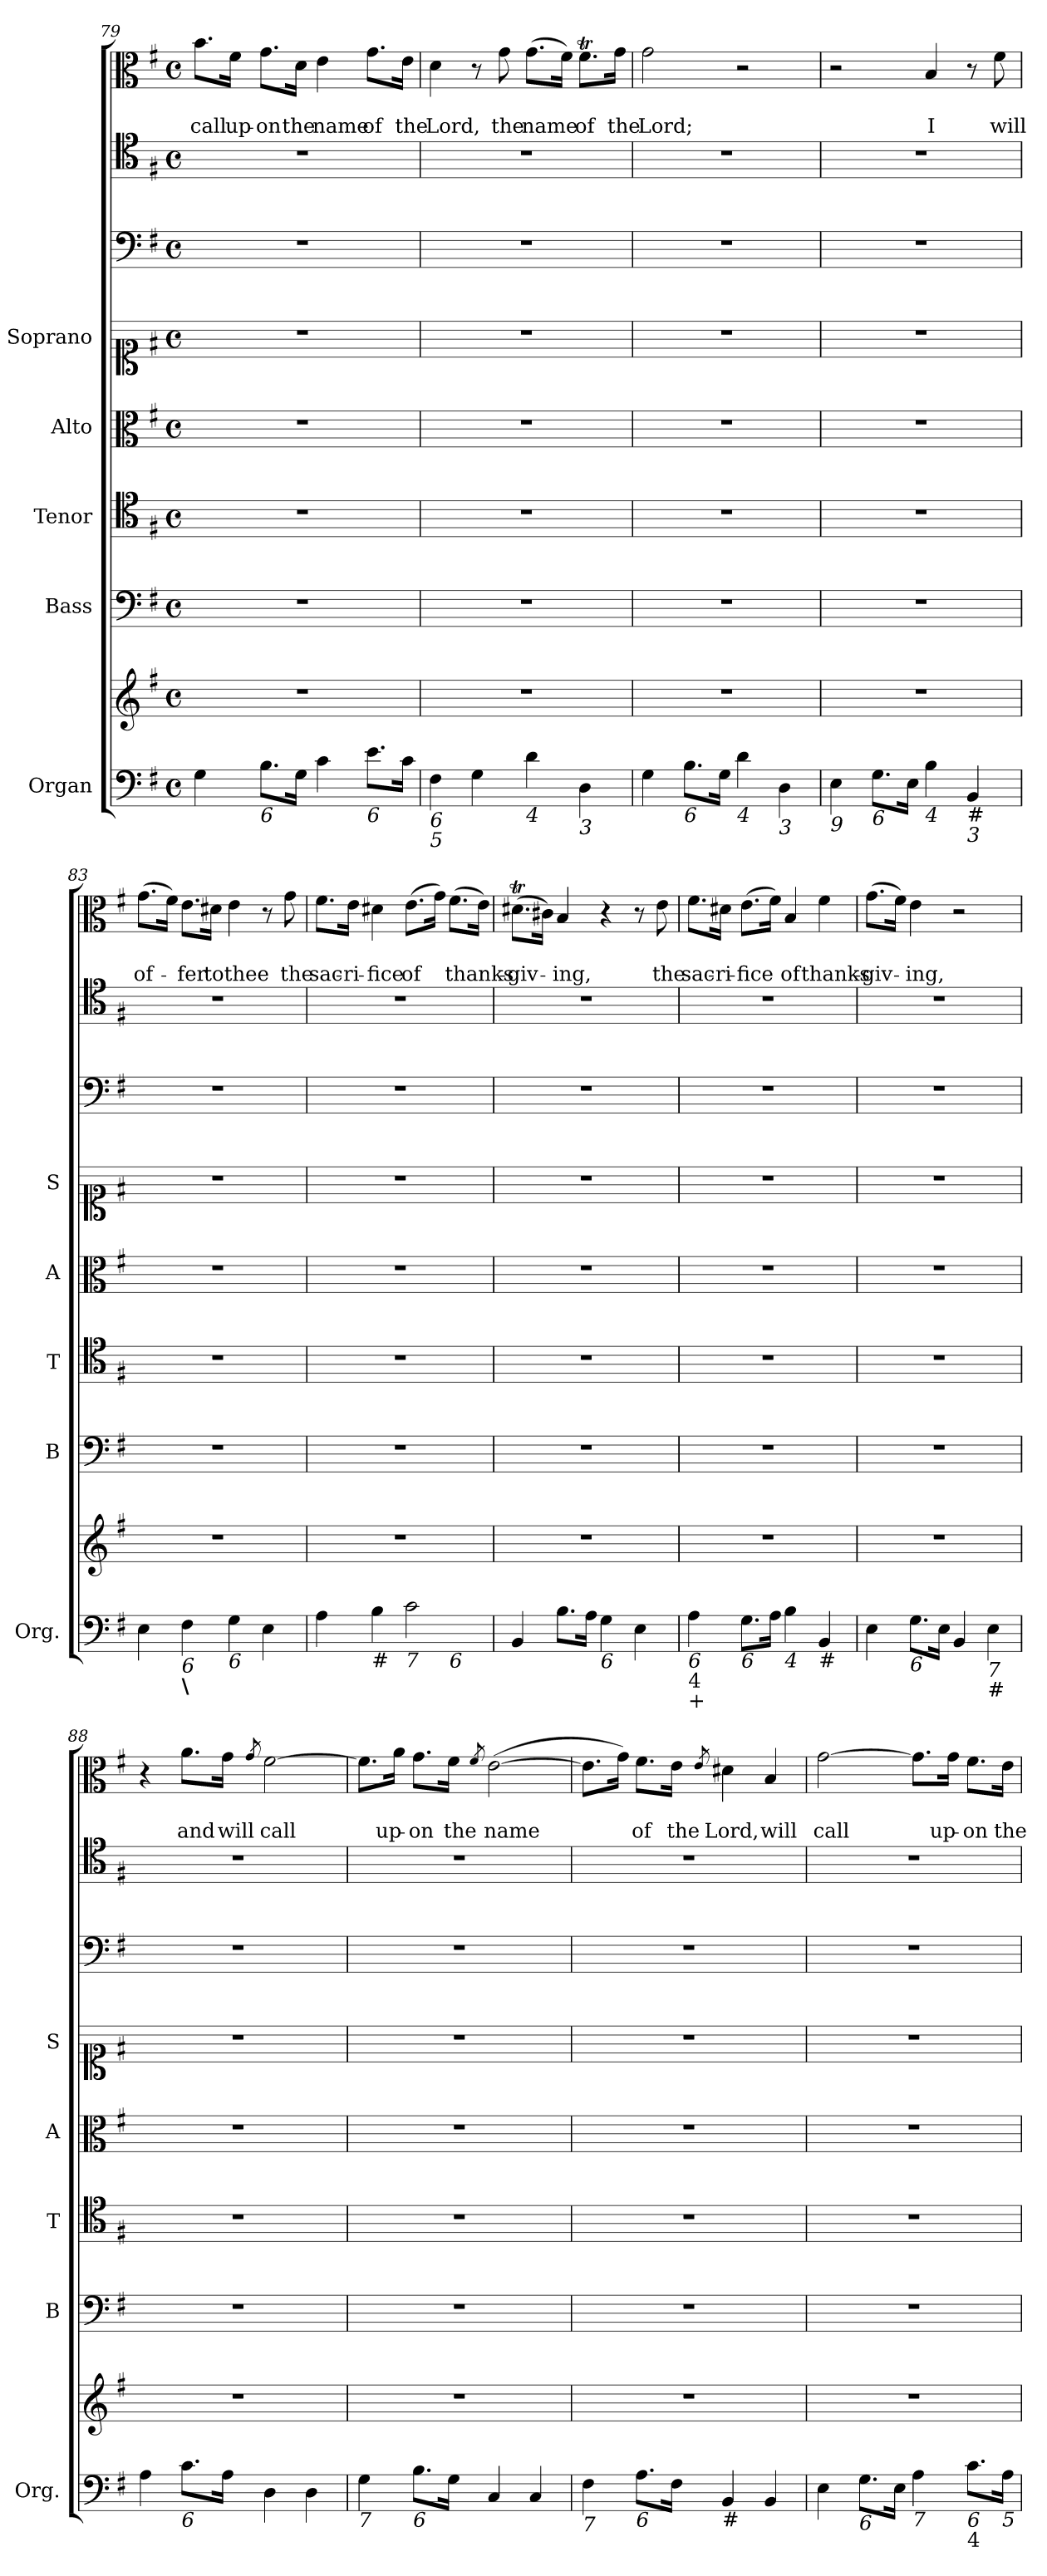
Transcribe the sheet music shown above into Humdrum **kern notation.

**kern	**kern	**kern	**kern	**kern	**kern	**kern	**kern	**kern	**text	**text
*part8	*part8	*part7	*part6	*part5	*part4	*part3	*part2	*part1	*part1	*part1
*staff9	*staff8	*staff7	*staff6	*staff5	*staff4	*staff3	*staff2	*staff1	*staff1	*staff1
*I"Organ	*	*I"Bass	*I"Tenor	*I"Alto	*I"Soprano	*	*	*	*	*
*I'Org.	*	*I'B	*I'T	*I'A	*I'S	*	*	*	*	*
*clefF4	*clefG2	*clefF4	*clefC4	*clefC3	*clefC1	*clefF4	*clefC4	*clefC3	*	*
*k[f#]	*k[f#]	*k[f#]	*k[f#]	*k[f#]	*k[f#]	*k[f#]	*k[f#]	*k[f#]	*	*
*G:	*G:	*G:	*G:	*G:	*G:	*G:	*G:	*G:	*	*
*M4/4	*M4/4	*M4/4	*M4/4	*M4/4	*M4/4	*M4/4	*M4/4	*M4/4	*	*
*met(c)	*met(c)	*met(c)	*met(c)	*met(c)	*met(c)	*met(c)	*met(c)	*met(c)	*	*
=79	=79	=79	=79	=79	=79	=79	=79	=79	=79	=79
!	!	!	!	!	!	!	!	!	!	!LO:LY:b
4G\	1r	1r	1r	1r	1r	1r	1r	8.b\L	.	call
!	!	!	!	!	!	!	!	!	!	!LO:LY:b
.	.	.	.	.	.	.	.	16f#\Jk	.	up-
!LO:TX:b:i:t=6	!	!	!	!	!	!	!	!	!	!
!	!	!	!	!	!	!	!	!	!	!LO:LY:b
8.B\L	.	.	.	.	.	.	.	8.g\L	.	-on
!	!	!	!	!	!	!	!	!	!	!LO:LY:b
16G\Jk	.	.	.	.	.	.	.	16d\Jk	.	the
!	!	!	!	!	!	!	!	!	!	!LO:LY:b
4c\	.	.	.	.	.	.	.	4e\	.	name
!LO:TX:b:i:t=6	!	!	!	!	!	!	!	!	!	!
!	!	!	!	!	!	!	!	!	!	!LO:LY:b
8.e\L	.	.	.	.	.	.	.	8.g\L	.	of
!	!	!	!	!	!	!	!	!	!	!LO:LY:b
16c\Jk	.	.	.	.	.	.	.	16e\Jk	.	the
=80	=80	=80	=80	=80	=80	=80	=80	=80	=80	=80
!LO:TX:b:i:t=6	!	!	!	!	!	!	!	!	!	!
!LO:TX:b:i:t=5	!	!	!	!	!	!	!	!	!	!
!	!	!	!	!	!	!	!	!	!	!LO:LY:b
4F#\	1r	1r	1r	1r	1r	1r	1r	4d\	.	Lord,
4G\	.	.	.	.	.	.	.	8r	.	.
!	!	!	!	!	!	!	!	!	!	!LO:LY:b
.	.	.	.	.	.	.	.	8g\	.	the
!LO:TX:b:i:t=4	!	!	!	!	!	!	!	!	!	!
!	!	!	!	!	!	!	!	!	!	!LO:LY:b
4d\	.	.	.	.	.	.	.	(>8.g\L	.	name
.	.	.	.	.	.	.	.	16f#\Jk)	.	.
!LO:TX:b:i:t=3	!	!	!	!	!	!	!	!	!	!
!	!	!	!	!	!	!	!	!	!	!LO:LY:b
4D\	.	.	.	.	.	.	.	8.f#t\L	.	of
!	!	!	!	!	!	!	!	!	!	!LO:LY:b
.	.	.	.	.	.	.	.	16g\Jk	.	the
=81	=81	=81	=81	=81	=81	=81	=81	=81	=81	=81
!	!	!	!	!	!	!	!	!	!	!LO:LY:b
4G\	1r	1r	1r	1r	1r	1r	1r	2g\	.	Lord;
!LO:TX:b:i:t=6	!	!	!	!	!	!	!	!	!	!
8.B\L	.	.	.	.	.	.	.	.	.	.
16G\Jk	.	.	.	.	.	.	.	.	.	.
!LO:TX:b:i:t=4	!	!	!	!	!	!	!	!	!	!
4d\	.	.	.	.	.	.	.	2r	.	.
!LO:TX:b:i:t=3	!	!	!	!	!	!	!	!	!	!
4D\	.	.	.	.	.	.	.	.	.	.
=82	=82	=82	=82	=82	=82	=82	=82	=82	=82	=82
!LO:TX:b:i:t=9	!	!	!	!	!	!	!	!	!	!
4E\	1r	1r	1r	1r	1r	1r	1r	2r	.	.
!LO:TX:b:i:t=6	!	!	!	!	!	!	!	!	!	!
8.G\L	.	.	.	.	.	.	.	.	.	.
16E\Jk	.	.	.	.	.	.	.	.	.	.
!LO:TX:b:i:t=4	!	!	!	!	!	!	!	!	!	!
!	!	!	!	!	!	!	!	!	!	!LO:LY:b
4B\	.	.	.	.	.	.	.	4B/	.	I
!LO:TX:b:t=#	!	!	!	!	!	!	!	!	!	!
!LO:TX:b:i:t=3	!	!	!	!	!	!	!	!	!	!
4BB/	.	.	.	.	.	.	.	8r	.	.
!	!	!	!	!	!	!	!	!	!	!LO:LY:b
.	.	.	.	.	.	.	.	8f#\	.	will
!!LO:PB:g=z
=83	=83	=83	=83	=83	=83	=83	=83	=83	=83	=83
!	!	!	!	!	!	!	!	!	!	!LO:LY:b
4E\	1r	1r	1r	1r	1r	1r	1r	(>8.g\L	.	of-
.	.	.	.	.	.	.	.	16f#\Jk)	.	.
!LO:TX:b:i:t=6	!	!	!	!	!	!	!	!	!	!
!LO:TX:b:B:t=\	!	!	!	!	!	!	!	!	!	!
!	!	!	!	!	!	!	!	!	!	!LO:LY:b
4F#\	.	.	.	.	.	.	.	8.e\L	.	-fer
!	!	!	!	!	!	!	!	!	!	!LO:LY:b
.	.	.	.	.	.	.	.	16d#X\Jk	.	to
!LO:TX:b:i:t=6	!	!	!	!	!	!	!	!	!	!
!	!	!	!	!	!	!	!	!	!	!LO:LY:b
4G\	.	.	.	.	.	.	.	4e\	.	thee
4E\	.	.	.	.	.	.	.	8r	.	.
!	!	!	!	!	!	!	!	!	!	!LO:LY:b
.	.	.	.	.	.	.	.	8g\	.	the
=84	=84	=84	=84	=84	=84	=84	=84	=84	=84	=84
!LO:TX:b:i:t=6	!	!	!	!	!	!	!	!	!	!
!	!	!	!	!	!	!	!	!	!	!LO:LY:b
*^	*	*	*	*	*	*	*	*	*	*
4A\	2.ryy	1r	1r	1r	1r	1r	1r	1r	8.f#\L	.	sac-
!	!	!	!	!	!	!	!	!	!	!	!LO:LY:b
.	.	.	.	.	.	.	.	.	16e\Jk	.	-ri-
!LO:TX:b:t=#	!	!	!	!	!	!	!	!	!	!	!
!	!	!	!	!	!	!	!	!	!	!	!LO:LY:b
4B\	.	.	.	.	.	.	.	.	4d#X\	.	-fice
!LO:TX:b:i:t=7	!	!	!	!	!	!	!	!	!	!	!
!	!	!	!	!	!	!	!	!	!	!	!LO:LY:b
2c\	.	.	.	.	.	.	.	.	(>8.e\L	.	of
.	.	.	.	.	.	.	.	.	16g\Jk)	.	.
!	!LO:TX:b:i:t=6	!	!	!	!	!	!	!	!	!	!
!	!	!	!	!	!	!	!	!	!	!	!LO:LY:b
.	4ryy	.	.	.	.	.	.	.	(>8.f#\L	.	thanks-
.	.	.	.	.	.	.	.	.	16e\Jk)	.	.
=85	=85	=85	=85	=85	=85	=85	=85	=85	=85	=85	=85
!LO:TX:b:t=#	!	!	!	!	!	!	!	!	!	!	!
!	!	!	!	!	!	!	!	!	!	!	!LO:LY:b
*v	*v	*	*	*	*	*	*	*	*	*	*
4BB/	1r	1r	1r	1r	1r	1r	1r	(>8.d#Xt\L	.	-giv-
.	.	.	.	.	.	.	.	16c#X\Jk)	.	.
!	!	!	!	!	!	!	!	!	!	!LO:LY:b
8.B\L	.	.	.	.	.	.	.	4B/	.	-ing,
16A\Jk	.	.	.	.	.	.	.	.	.	.
!LO:TX:b:i:t=6	!	!	!	!	!	!	!	!	!	!
4G\	.	.	.	.	.	.	.	4r	.	.
4E\	.	.	.	.	.	.	.	8r	.	.
!	!	!	!	!	!	!	!	!	!	!LO:LY:b
.	.	.	.	.	.	.	.	8e\	.	the
=86	=86	=86	=86	=86	=86	=86	=86	=86	=86	=86
!LO:TX:b:i:t=6	!	!	!	!	!	!	!	!	!	!
!LO:TX:b:t=4	!	!	!	!	!	!	!	!	!	!
!LO:TX:b:t=+	!	!	!	!	!	!	!	!	!	!
!	!	!	!	!	!	!	!	!	!	!LO:LY:b
4A\	1r	1r	1r	1r	1r	1r	1r	8.f#\L	.	sac-
!	!	!	!	!	!	!	!	!	!	!LO:LY:b
.	.	.	.	.	.	.	.	16d#X\Jk	.	-ri-
!LO:TX:b:i:t=6	!	!	!	!	!	!	!	!	!	!
!	!	!	!	!	!	!	!	!	!	!LO:LY:b
8.G\L	.	.	.	.	.	.	.	(>8.e\L	.	-fice
16A\Jk	.	.	.	.	.	.	.	16f#\Jk)	.	.
!LO:TX:b:i:t=4	!	!	!	!	!	!	!	!	!	!
!	!	!	!	!	!	!	!	!	!	!LO:LY:b
4B\	.	.	.	.	.	.	.	4B/	.	of
!LO:TX:b:t=#	!	!	!	!	!	!	!	!	!	!
!	!	!	!	!	!	!	!	!	!	!LO:LY:b
4BB/	.	.	.	.	.	.	.	4f#\	.	thanks-
!!LO:LB:g=z
=87	=87	=87	=87	=87	=87	=87	=87	=87	=87	=87
!	!	!	!	!	!	!	!	!	!	!LO:LY:b
4E\	1r	1r	1r	1r	1r	1r	1r	(>8.g\L	.	-giv-
.	.	.	.	.	.	.	.	16f#\Jk)	.	.
!LO:TX:b:i:t=6	!	!	!	!	!	!	!	!	!	!
!	!	!	!	!	!	!	!	!	!	!LO:LY:b
8.G\L	.	.	.	.	.	.	.	4e\	.	-ing,
16E\Jk	.	.	.	.	.	.	.	.	.	.
4BB/	.	.	.	.	.	.	.	2r	.	.
!LO:TX:b:i:t=7	!	!	!	!	!	!	!	!	!	!
!LO:TX:b:t=#	!	!	!	!	!	!	!	!	!	!
4E\	.	.	.	.	.	.	.	.	.	.
=88	=88	=88	=88	=88	=88	=88	=88	=88	=88	=88
4A\	1r	1r	1r	1r	1r	1r	1r	4r	.	.
!LO:TX:b:i:t=6	!	!	!	!	!	!	!	!	!	!
!	!	!	!	!	!	!	!	!	!	!LO:LY:b
8.c\L	.	.	.	.	.	.	.	8.a\L	.	and
!	!	!	!	!	!	!	!	!	!	!LO:LY:b
16A\Jk	.	.	.	.	.	.	.	16g\Jk	.	will
.	.	.	.	.	.	.	.	8qg/	.	.
!	!	!	!	!	!	!	!	!	!	!LO:LY:b
4D\	.	.	.	.	.	.	.	[2f#\	.	call
4D\	.	.	.	.	.	.	.	.	.	.
=89	=89	=89	=89	=89	=89	=89	=89	=89	=89	=89
!LO:TX:b:i:t=7	!	!	!	!	!	!	!	!	!	!
4G\	1r	1r	1r	1r	1r	1r	1r	8.f#\L]	.	.
!	!	!	!	!	!	!	!	!	!	!LO:LY:b
.	.	.	.	.	.	.	.	16a\Jk	.	up-
!LO:TX:b:i:t=6	!	!	!	!	!	!	!	!	!	!
!	!	!	!	!	!	!	!	!	!	!LO:LY:b
8.B\L	.	.	.	.	.	.	.	8.g\L	.	-on
!	!	!	!	!	!	!	!	!	!	!LO:LY:b
16G\Jk	.	.	.	.	.	.	.	16f#\Jk	.	the
.	.	.	.	.	.	.	.	8qf#/	.	.
!	!	!	!	!	!	!	!	!	!	!LO:LY:b
4C/	.	.	.	.	.	.	.	(>[2e\	.	name
4C/	.	.	.	.	.	.	.	.	.	.
=90	=90	=90	=90	=90	=90	=90	=90	=90	=90	=90
!LO:TX:b:i:t=7	!	!	!	!	!	!	!	!	!	!
4F#\	1r	1r	1r	1r	1r	1r	1r	8.e\L]	.	.
.	.	.	.	.	.	.	.	16g\Jk)	.	.
!LO:TX:b:i:t=6	!	!	!	!	!	!	!	!	!	!
!	!	!	!	!	!	!	!	!	!	!LO:LY:b
8.A\L	.	.	.	.	.	.	.	8.f#\L	.	of
!	!	!	!	!	!	!	!	!	!	!LO:LY:b
16F#\Jk	.	.	.	.	.	.	.	16e\Jk	.	the
.	.	.	.	.	.	.	.	8qe/	.	.
!LO:TX:b:t=#	!	!	!	!	!	!	!	!	!	!
!	!	!	!	!	!	!	!	!	!	!LO:LY:b
4BB/	.	.	.	.	.	.	.	4d#X\	.	Lord,
!	!	!	!	!	!	!	!	!	!	!LO:LY:b
4BB/	.	.	.	.	.	.	.	4B/	.	will
!!LO:LB:g=z
=91	=91	=91	=91	=91	=91	=91	=91	=91	=91	=91
!	!	!	!	!	!	!	!	!	!	!LO:LY:b
4E\	1r	1r	1r	1r	1r	1r	1r	[2g\	.	call
!LO:TX:b:i:t=6	!	!	!	!	!	!	!	!	!	!
8.G\L	.	.	.	.	.	.	.	.	.	.
16E\Jk	.	.	.	.	.	.	.	.	.	.
!LO:TX:b:i:t=7	!	!	!	!	!	!	!	!	!	!
4A\	.	.	.	.	.	.	.	8.g\L]	.	.
!	!	!	!	!	!	!	!	!	!	!LO:LY:b
.	.	.	.	.	.	.	.	16g\Jk	.	up-
!LO:TX:b:i:t=6	!	!	!	!	!	!	!	!	!	!
!LO:TX:b:t=4	!	!	!	!	!	!	!	!	!	!
!	!	!	!	!	!	!	!	!	!	!LO:LY:b
8.c\L	.	.	.	.	.	.	.	8.f#\L	.	-on
!LO:TX:b:i:t=5	!	!	!	!	!	!	!	!	!	!
!	!	!	!	!	!	!	!	!	!	!LO:LY:b
16A\Jk	.	.	.	.	.	.	.	16e\Jk	.	the
=	=	=	=	=	=	=	=	=	=	=
*-	*-	*-	*-	*-	*-	*-	*-	*-	*-	*-
